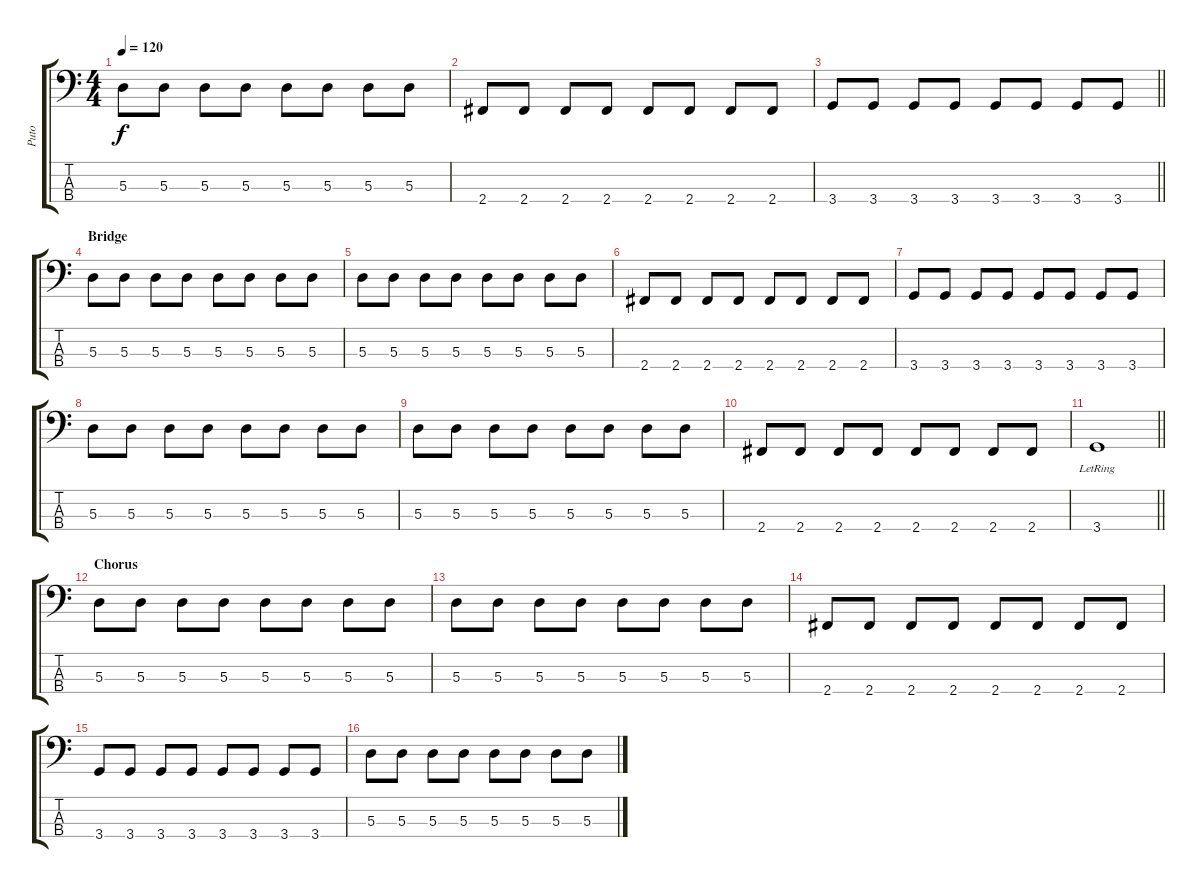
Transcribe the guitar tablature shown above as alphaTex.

\track ("Puto" "Puto") {instrument electricbasspick}
\staff {score tabs}
\tuning (G2 D2 A1 E1) {hide}
\ts (4 4)
\tempo 120
\clef f4
\ks c
5.3.8{dy f} 5.3.8 5.3.8 5.3.8 5.3.8 5.3.8 5.3.8 5.3.8 |
2.4.8 2.4.8 2.4.8 2.4.8 2.4.8 2.4.8 2.4.8 2.4.8 |
\barLineRight lightlight
3.4.8 3.4.8 3.4.8 3.4.8 3.4.8 3.4.8 3.4.8 3.4.8 |
\section ("" "Bridge")
5.3.8 5.3.8 5.3.8 5.3.8 5.3.8 5.3.8 5.3.8 5.3.8 |
5.3.8 5.3.8 5.3.8 5.3.8 5.3.8 5.3.8 5.3.8 5.3.8 |
2.4.8 2.4.8 2.4.8 2.4.8 2.4.8 2.4.8 2.4.8 2.4.8 |
3.4.8 3.4.8 3.4.8 3.4.8 3.4.8 3.4.8 3.4.8 3.4.8 |
5.3.8 5.3.8 5.3.8 5.3.8 5.3.8 5.3.8 5.3.8 5.3.8 |
5.3.8 5.3.8 5.3.8 5.3.8 5.3.8 5.3.8 5.3.8 5.3.8 |
2.4.8 2.4.8 2.4.8 2.4.8 2.4.8 2.4.8 2.4.8 2.4.8 |
\barLineRight lightlight
3.4{lr}.1 |
\section ("" "Chorus")
5.3.8 5.3.8 5.3.8 5.3.8 5.3.8 5.3.8 5.3.8 5.3.8 |
5.3.8 5.3.8 5.3.8 5.3.8 5.3.8 5.3.8 5.3.8 5.3.8 |
2.4.8 2.4.8 2.4.8 2.4.8 2.4.8 2.4.8 2.4.8 2.4.8 |
3.4.8 3.4.8 3.4.8 3.4.8 3.4.8 3.4.8 3.4.8 3.4.8 |
5.3.8 5.3.8 5.3.8 5.3.8 5.3.8 5.3.8 5.3.8 5.3.8
